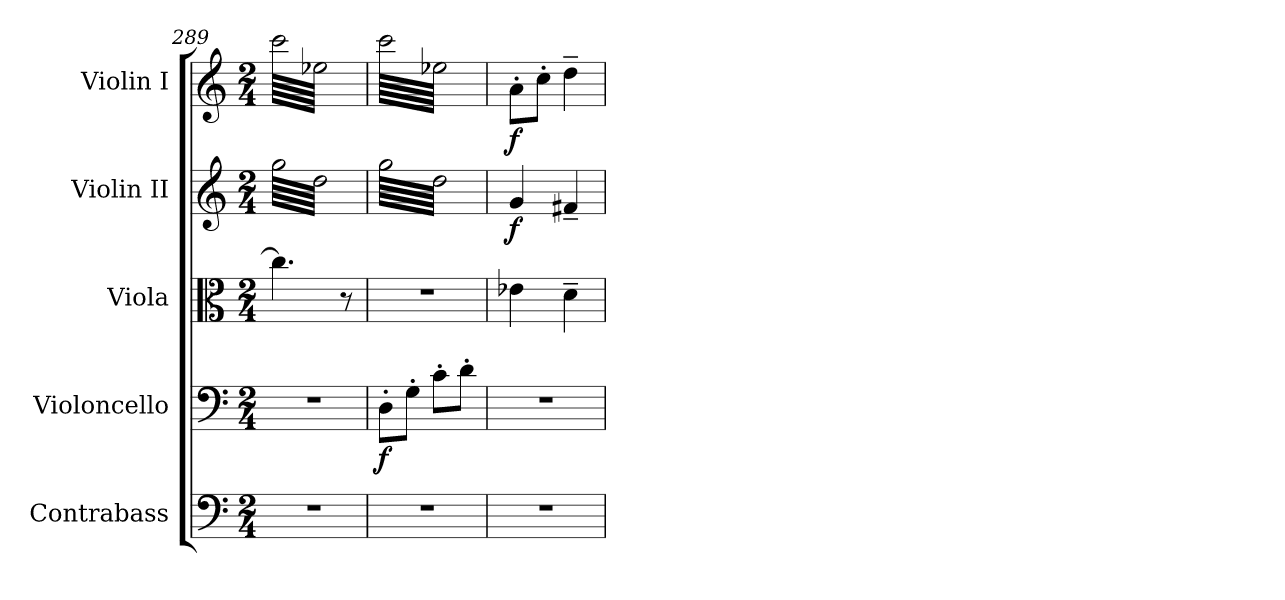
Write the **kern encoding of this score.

**kern	**kern	**dynam	**kern	**kern	**dynam	**kern	**dynam
*part5	*part4	*part4	*part3	*part2	*part2	*part1	*part1
*staff5	*staff4	*staff4	*staff3	*staff2	*staff2	*staff1	*staff1
*I"Contrabass	*I"Violoncello	*	*I"Viola	*I"Violin II	*	*I"Violin I	*
*I'Cb.	*I'Vc.	*	*I'Vla.	*I'Vln. II	*	*I'Vln. I	*
*clefF4	*clefF4	*	*clefC3	*clefG2	*	*clefG2	*
*ITrd7c12	*	*	*	*	*	*	*
*k[]	*k[]	*	*k[]	*k[]	*	*k[]	*
*M2/4	*M2/4	*	*M2/4	*M2/4	*	*M2/4	*
=289	=289	=289	=289	=289	=289	=289	=289
*	*	*	*	*tremolo	*	*	*
*	*	*	*	*	*	*tremolo	*
2r	2r	.	4.cc\]	64gg\LLLL	.	64ccc\LLLL	.
.	.	.	.	64dd\	.	64ee-X\	.
.	.	.	.	64gg\	.	64ccc\	.
.	.	.	.	64dd\	.	64ee-X\	.
.	.	.	.	64gg\	.	64ccc\	.
.	.	.	.	64dd\	.	64ee-X\	.
.	.	.	.	64gg\	.	64ccc\	.
.	.	.	.	64dd\	.	64ee-X\	.
.	.	.	.	64gg\	.	64ccc\	.
.	.	.	.	64dd\	.	64ee-X\	.
.	.	.	.	64gg\	.	64ccc\	.
.	.	.	.	64dd\	.	64ee-X\	.
.	.	.	.	64gg\	.	64ccc\	.
.	.	.	.	64dd\	.	64ee-X\	.
.	.	.	.	64gg\	.	64ccc\	.
.	.	.	.	64dd\	.	64ee-X\	.
.	.	.	.	64gg\	.	64ccc\	.
.	.	.	.	64dd\	.	64ee-X\	.
.	.	.	.	64gg\	.	64ccc\	.
.	.	.	.	64dd\	.	64ee-X\	.
.	.	.	.	64gg\	.	64ccc\	.
.	.	.	.	64dd\	.	64ee-X\	.
.	.	.	.	64gg\	.	64ccc\	.
.	.	.	.	64dd\	.	64ee-X\	.
.	.	.	8r	64gg\	.	64ccc\	.
.	.	.	.	64dd\	.	64ee-X\	.
.	.	.	.	64gg\	.	64ccc\	.
.	.	.	.	64dd\	.	64ee-X\	.
.	.	.	.	64gg\	.	64ccc\	.
.	.	.	.	64dd\	.	64ee-X\	.
.	.	.	.	64gg\	.	64ccc\	.
.	.	.	.	64dd\JJJJ	.	64ee-X\JJJJ	.
=290	=290	=290	=290	=290	=290	=290	=290
!	!	!LO:DY:b	!	!	!	!	!
2r	8D'\L	f	2r	64gg\LLLL	.	64ccc\LLLL	.
.	.	.	.	64dd\	.	64ee-X\	.
.	.	.	.	64gg\	.	64ccc\	.
.	.	.	.	64dd\	.	64ee-X\	.
.	.	.	.	64gg\	.	64ccc\	.
.	.	.	.	64dd\	.	64ee-X\	.
.	.	.	.	64gg\	.	64ccc\	.
.	.	.	.	64dd\	.	64ee-X\	.
.	8G'\J	.	.	64gg\	.	64ccc\	.
.	.	.	.	64dd\	.	64ee-X\	.
.	.	.	.	64gg\	.	64ccc\	.
.	.	.	.	64dd\	.	64ee-X\	.
.	.	.	.	64gg\	.	64ccc\	.
.	.	.	.	64dd\	.	64ee-X\	.
.	.	.	.	64gg\	.	64ccc\	.
.	.	.	.	64dd\	.	64ee-X\	.
.	8c'\L	.	.	64gg\	.	64ccc\	.
.	.	.	.	64dd\	.	64ee-X\	.
.	.	.	.	64gg\	.	64ccc\	.
.	.	.	.	64dd\	.	64ee-X\	.
.	.	.	.	64gg\	.	64ccc\	.
.	.	.	.	64dd\	.	64ee-X\	.
.	.	.	.	64gg\	.	64ccc\	.
.	.	.	.	64dd\	.	64ee-X\	.
.	8d'\J	.	.	64gg\	.	64ccc\	.
.	.	.	.	64dd\	.	64ee-X\	.
.	.	.	.	64gg\	.	64ccc\	.
.	.	.	.	64dd\	.	64ee-X\	.
.	.	.	.	64gg\	.	64ccc\	.
.	.	.	.	64dd\	.	64ee-X\	.
.	.	.	.	64gg\	.	64ccc\	.
.	.	.	.	64dd\JJJJ	.	64ee-X\JJJJ	.
*	*	*	*	*	*	*Xtremolo	*
*	*	*	*	*Xtremolo	*	*	*
=291	=291	=291	=291	=291	=291	=291	=291
!	!	!	!	!	!LO:DY:b	!	!LO:DY:b
2r	2r	.	4e-X\	4g/	f	8a'\L	f
.	.	.	.	.	.	.	.
.	.	.	.	.	.	.	.
.	.	.	.	.	.	.	.
.	.	.	.	.	.	.	.
.	.	.	.	.	.	.	.
.	.	.	.	.	.	.	.
.	.	.	.	.	.	.	.
.	.	.	.	.	.	8cc'\J	.
.	.	.	.	.	.	.	.
.	.	.	.	.	.	.	.
.	.	.	.	.	.	.	.
.	.	.	.	.	.	.	.
.	.	.	.	.	.	.	.
.	.	.	.	.	.	.	.
.	.	.	.	.	.	.	.
.	.	.	4d~\	4f#X~/	.	4dd~\	.
=	=	=	=	=	=	=	=
*-	*-	*-	*-	*-	*-	*-	*-
